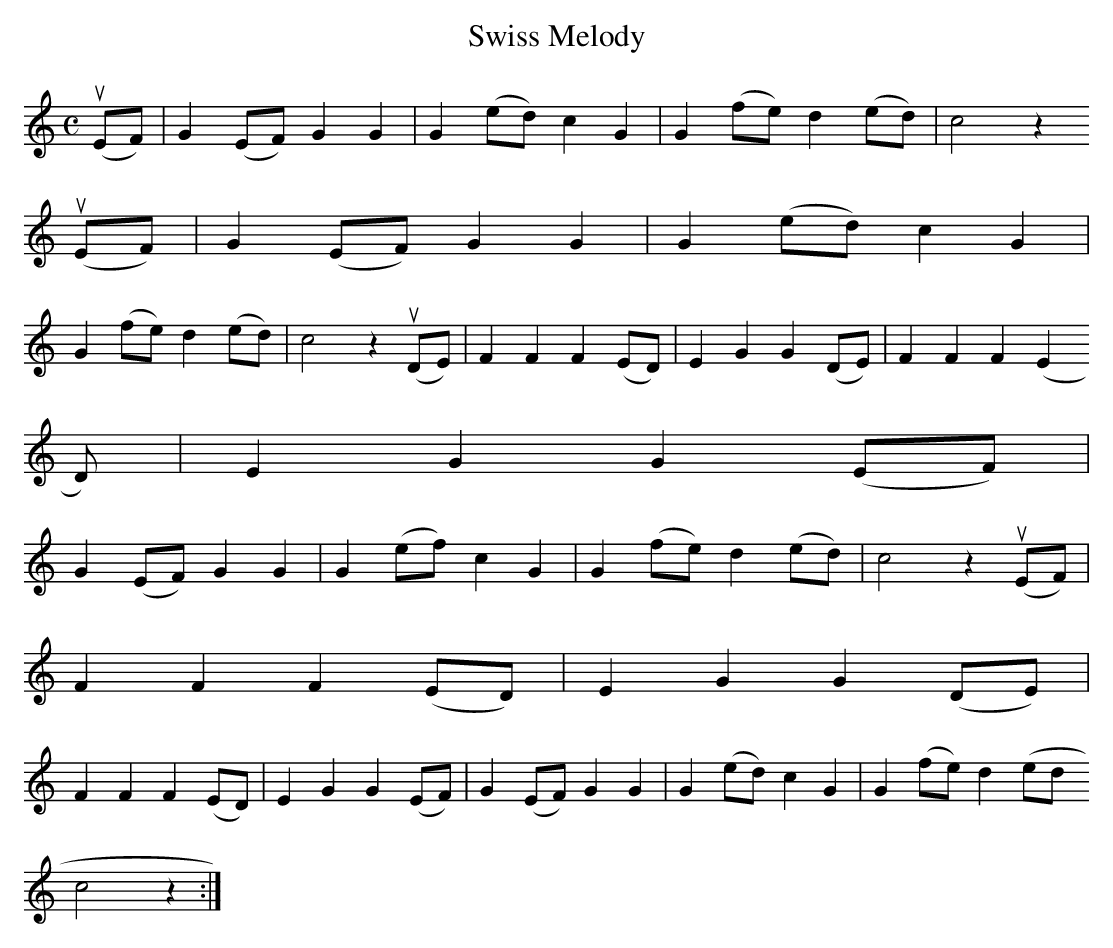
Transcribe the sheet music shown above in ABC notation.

X:1
T:Swiss Melody
M:C
L:1/4
K:C
(uE/2F/2)| G (E/2F/2) G G| G (e/2d/2) c G| G (f/2e/2) d (e/2d/2) | c2 z
 (uE/2F/2)| G (E/2F/2) G G| G(e/2d/2) c G |
G (f/e/) d (e/d/) | c2 z (uD/E/) | F F F (E/D/) | E G G (D/E/)| F F F (E
/D/)|E G G (E/F/) |
G (E/2F/2) G G| G (e/2f/2) c G| G (f/2e/2) d (e/2d/2) | c2 z  (uE/2F/2)|
 F F F (E/D/)|E G G (D/E/)|
F F F (E/D/)|E G G (E/F/)|G (E/F/) G G | G (e/d/) c G | G (f/e/) d (e/d/
) c2 z :|
